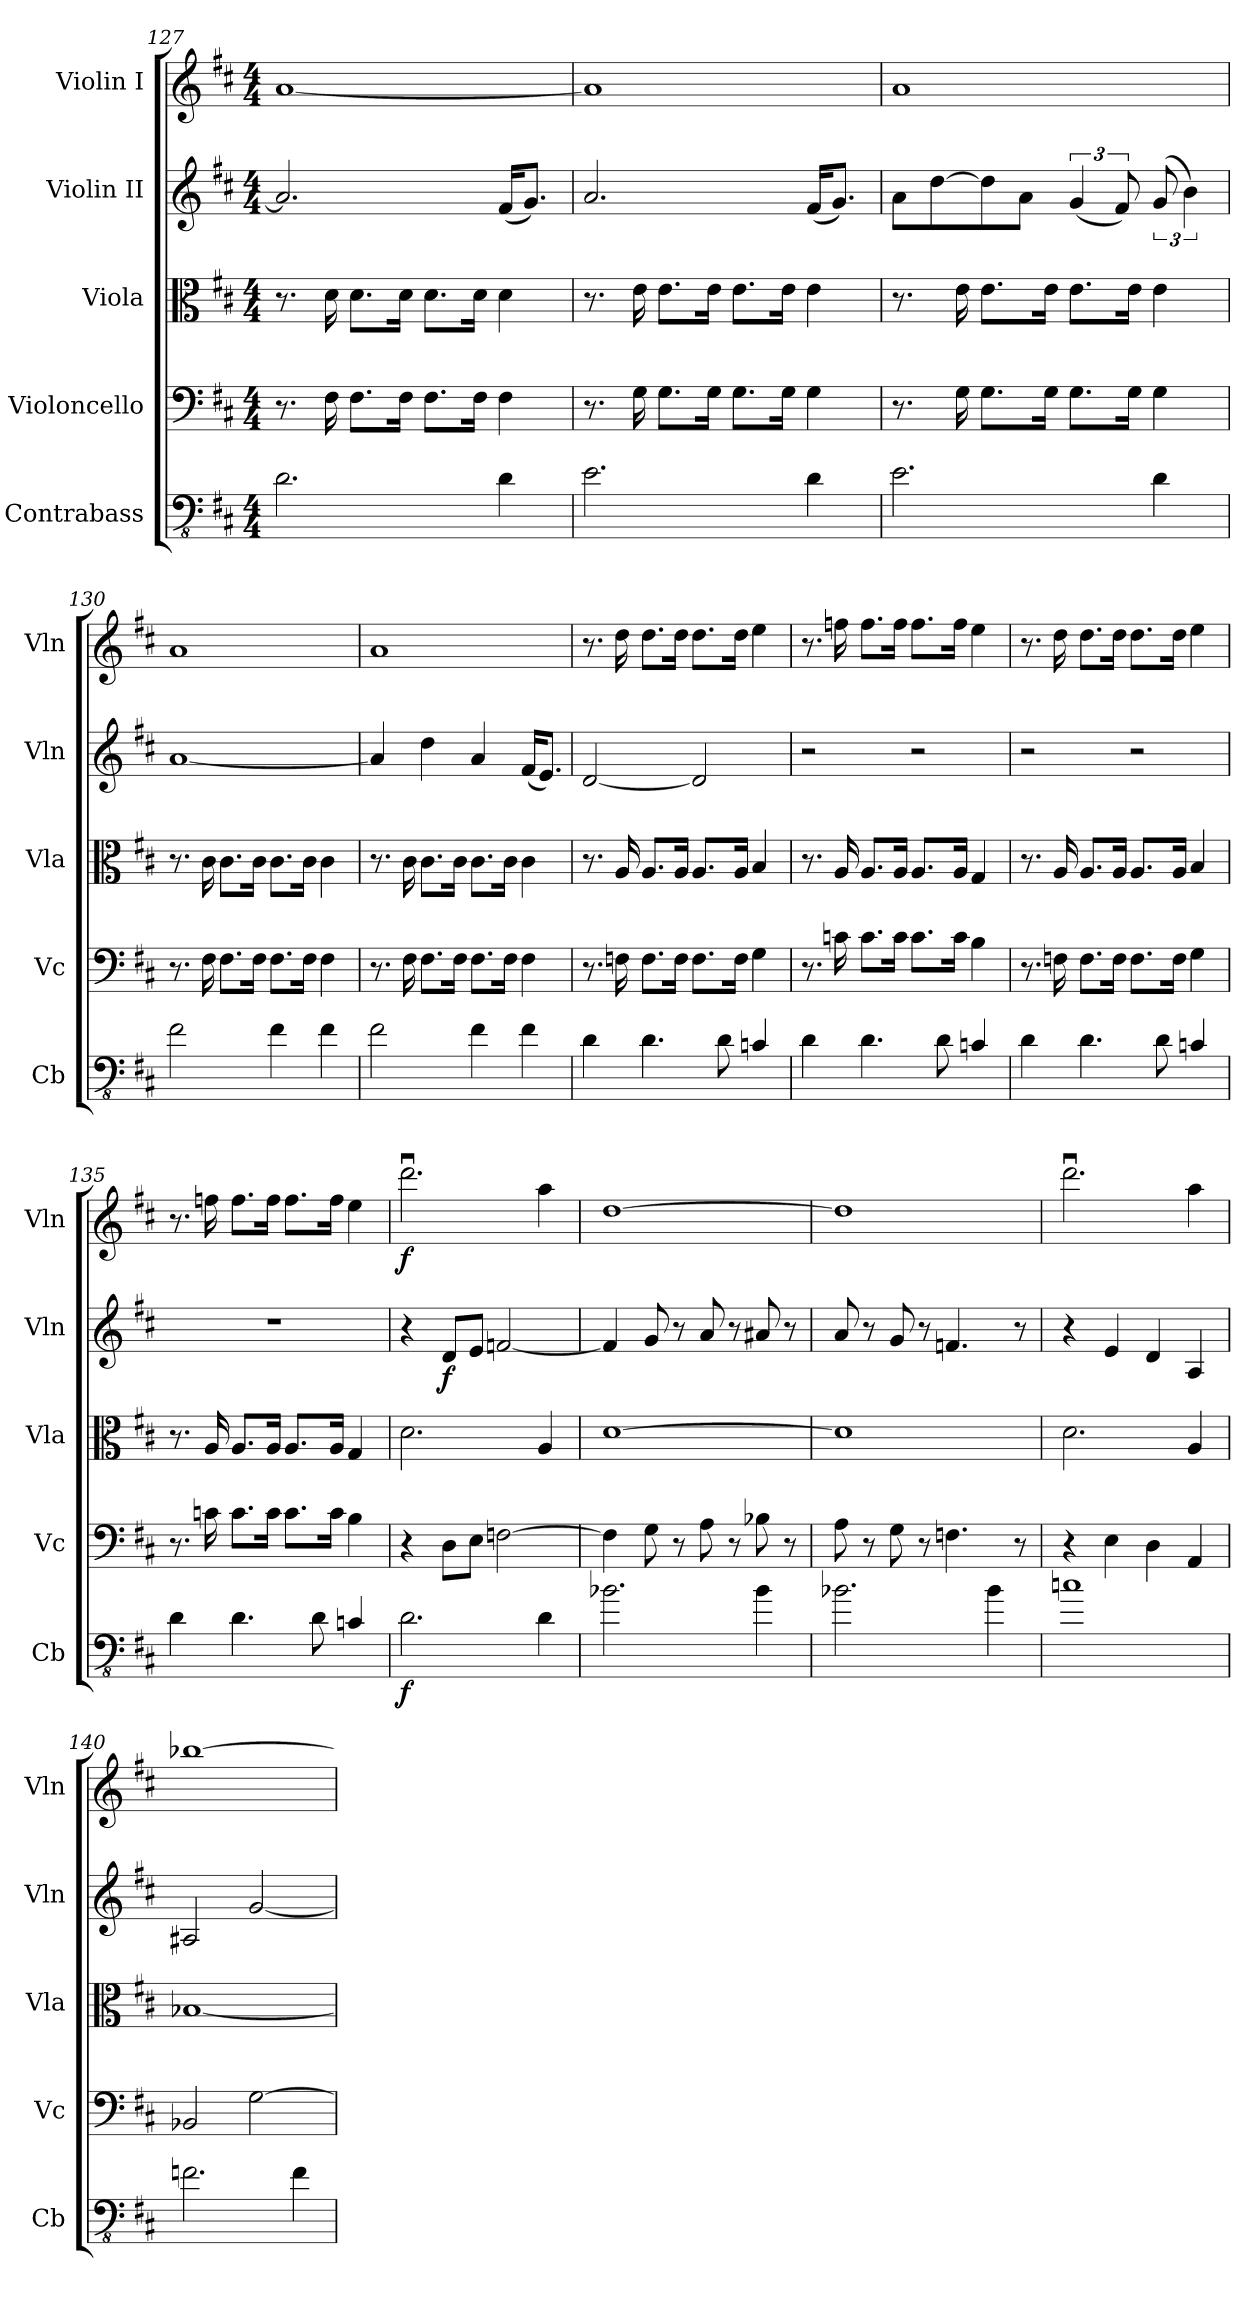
**kern	**dynam	**kern	**kern	**kern	**dynam	**kern	**dynam
*part5	*part5	*part4	*part3	*part2	*part2	*part1	*part1
*staff5	*staff5	*staff4	*staff3	*staff2	*staff2	*staff1	*staff1
*I"Contrabass	*	*I"Violoncello	*I"Viola	*I"Violin II	*	*I"Violin I	*
*I'Cb	*	*I'Vc	*I'Vla	*I'Vln	*	*I'Vln	*
*clefFv4	*	*clefF4	*clefC3	*clefG2	*	*clefG2	*
*ITrd7c12	*	*	*	*	*	*	*
*k[f#c#]	*	*k[f#c#]	*k[f#c#]	*k[f#c#]	*	*k[f#c#]	*
*M4/4	*	*M4/4	*M4/4	*M4/4	*	*M4/4	*
=127	=127	=127	=127	=127	=127	=127	=127
2.DD\	.	8.r	8.r	2.a/]	.	[1a	.
.	.	16F#\	16d\	.	.	.	.
.	.	8.F#\L	8.d\L	.	.	.	.
.	.	16F#\Jk	16d\Jk	.	.	.	.
.	.	8.F#\L	8.d\L	.	.	.	.
.	.	16F#\Jk	16d\Jk	.	.	.	.
4DD\	.	4F#\	4d\	(16f#/KL	.	.	.
.	.	.	.	8.g/J)	.	.	.
=128	=128	=128	=128	=128	=128	=128	=128
2.EE\	.	8.r	8.r	2.a/	.	1a]	.
.	.	16G\	16e\	.	.	.	.
.	.	8.G\L	8.e\L	.	.	.	.
.	.	16G\Jk	16e\Jk	.	.	.	.
.	.	8.G\L	8.e\L	.	.	.	.
.	.	16G\Jk	16e\Jk	.	.	.	.
4DD\	.	4G\	4e\	(16f#/KL	.	.	.
.	.	.	.	8.g/J)	.	.	.
!!LO:LB:g=z
=129	=129	=129	=129	=129	=129	=129	=129
2.EE\	.	8.r	8.r	8a\L	.	1a	.
.	.	.	.	[8dd\	.	.	.
.	.	16G\	16e\	.	.	.	.
.	.	8.G\L	8.e\L	8dd\]	.	.	.
.	.	.	.	8a\J	.	.	.
.	.	16G\Jk	16e\Jk	.	.	.	.
.	.	8.G\L	8.e\L	(6g/	.	.	.
.	.	.	.	12f#/)	.	.	.
.	.	16G\Jk	16e\Jk	.	.	.	.
4DD\	.	4G\	4e\	(12g/	.	.	.
.	.	.	.	6b\)	.	.	.
=130	=130	=130	=130	=130	=130	=130	=130
2FF#\	.	8.r	8.r	[1a	.	1a	.
.	.	16F#\	16c#\	.	.	.	.
.	.	8.F#\L	8.c#\L	.	.	.	.
.	.	16F#\Jk	16c#\Jk	.	.	.	.
4FF#\	.	8.F#\L	8.c#\L	.	.	.	.
.	.	16F#\Jk	16c#\Jk	.	.	.	.
4FF#\	.	4F#\	4c#\	.	.	.	.
=131	=131	=131	=131	=131	=131	=131	=131
2FF#\	.	8.r	8.r	4a/]	.	1a	.
.	.	16F#\	16c#\	.	.	.	.
.	.	8.F#\L	8.c#\L	4dd\	.	.	.
.	.	16F#\Jk	16c#\Jk	.	.	.	.
4FF#\	.	8.F#\L	8.c#\L	4a/	.	.	.
.	.	16F#\Jk	16c#\Jk	.	.	.	.
4FF#\	.	4F#\	4c#\	(16f#/KL	.	.	.
.	.	.	.	8.e/J)	.	.	.
=132	=132	=132	=132	=132	=132	=132	=132
4DD\	.	8.r	8.r	[2d/	.	8.r	.
.	.	16Fn\	16A/	.	.	16dd\	.
4.DD\	.	8.F\L	8.A/L	.	.	8.dd\L	.
.	.	16F\Jk	16A/Jk	.	.	16dd\Jk	.
.	.	8.F\L	8.A/L	2d/]	.	8.dd\L	.
8DD\	.	.	.	.	.	.	.
.	.	16F\Jk	16A/Jk	.	.	16dd\Jk	.
4CCn/	.	4G\	4B/	.	.	4ee\	.
!!LO:PB:g=z
=133	=133	=133	=133	=133	=133	=133	=133
4DD\	.	8.r	8.r	2r	.	8.r	.
.	.	16cn\	16A/	.	.	16ffn\	.
4.DD\	.	8.c\L	8.A/L	.	.	8.ff\L	.
.	.	16c\Jk	16A/Jk	.	.	16ff\Jk	.
.	.	8.c\L	8.A/L	2r	.	8.ff\L	.
8DD\	.	.	.	.	.	.	.
.	.	16c\Jk	16A/Jk	.	.	16ff\Jk	.
4CCn/	.	4B\	4G/	.	.	4ee\	.
=134	=134	=134	=134	=134	=134	=134	=134
4DD\	.	8.r	8.r	2r	.	8.r	.
.	.	16Fn\	16A/	.	.	16dd\	.
4.DD\	.	8.F\L	8.A/L	.	.	8.dd\L	.
.	.	16F\Jk	16A/Jk	.	.	16dd\Jk	.
.	.	8.F\L	8.A/L	2r	.	8.dd\L	.
8DD\	.	.	.	.	.	.	.
.	.	16F\Jk	16A/Jk	.	.	16dd\Jk	.
4CCn/	.	4G\	4B/	.	.	4ee\	.
=135	=135	=135	=135	=135	=135	=135	=135
4DD\	.	8.r	8.r	1r	.	8.r	.
.	.	16cn\	16A/	.	.	16ffn\	.
4.DD\	.	8.c\L	8.A/L	.	.	8.ff\L	.
.	.	16c\Jk	16A/Jk	.	.	16ff\Jk	.
.	.	8.c\L	8.A/L	.	.	8.ff\L	.
8DD\	.	.	.	.	.	.	.
.	.	16c\Jk	16A/Jk	.	.	16ff\Jk	.
4CCn/	.	4B\	4G/	.	.	4ee\	.
=136	=136	=136	=136	=136	=136	=136	=136
!	!LO:DY:b	!	!	!	!	!	!LO:DY:b
2.DD\	f	4r	2.d\	4r	.	2.dddu\	f
!	!	!	!	!	!LO:DY:b	!	!
.	.	8D\L	.	8d/L	f	.	.
.	.	8E\J	.	8e/J	.	.	.
.	.	[2Fn\	.	[2fn/	.	.	.
4DD\	.	.	4A/	.	.	4aa\	.
!!LO:LB:g=z
=137	=137	=137	=137	=137	=137	=137	=137
2.BB-X\	.	4F\]	[1d	4f/]	.	[1dd	.
.	.	8G\	.	8g/	.	.	.
.	.	8r	.	8r	.	.	.
.	.	8A\	.	8a/	.	.	.
.	.	8r	.	8r	.	.	.
4BB-\	.	8B-X\	.	8a#X/	.	.	.
.	.	8r	.	8r	.	.	.
=138	=138	=138	=138	=138	=138	=138	=138
2.BB-X\	.	8A\	1d]	8a/	.	1dd]	.
.	.	8r	.	8r	.	.	.
.	.	8G\	.	8g/	.	.	.
.	.	8r	.	8r	.	.	.
.	.	4.Fn\	.	4.fn/	.	.	.
4BB-\	.	.	.	.	.	.	.
.	.	8r	.	8r	.	.	.
=139	=139	=139	=139	=139	=139	=139	=139
1Cn	.	4r	2.d\	4r	.	2.dddu\	.
.	.	4E\	.	4e/	.	.	.
.	.	4D\	.	4d/	.	.	.
.	.	4AA/	4A/	4A/	.	4aa\	.
=140	=140	=140	=140	=140	=140	=140	=140
2.FFn\	.	2BB-X/	[1B-X	2A#X/	.	[1bb-X	.
.	.	[2G\	.	[2g/	.	.	.
4FF\	.	.	.	.	.	.	.
=	=	=	=	=	=	=	=
*-	*-	*-	*-	*-	*-	*-	*-
